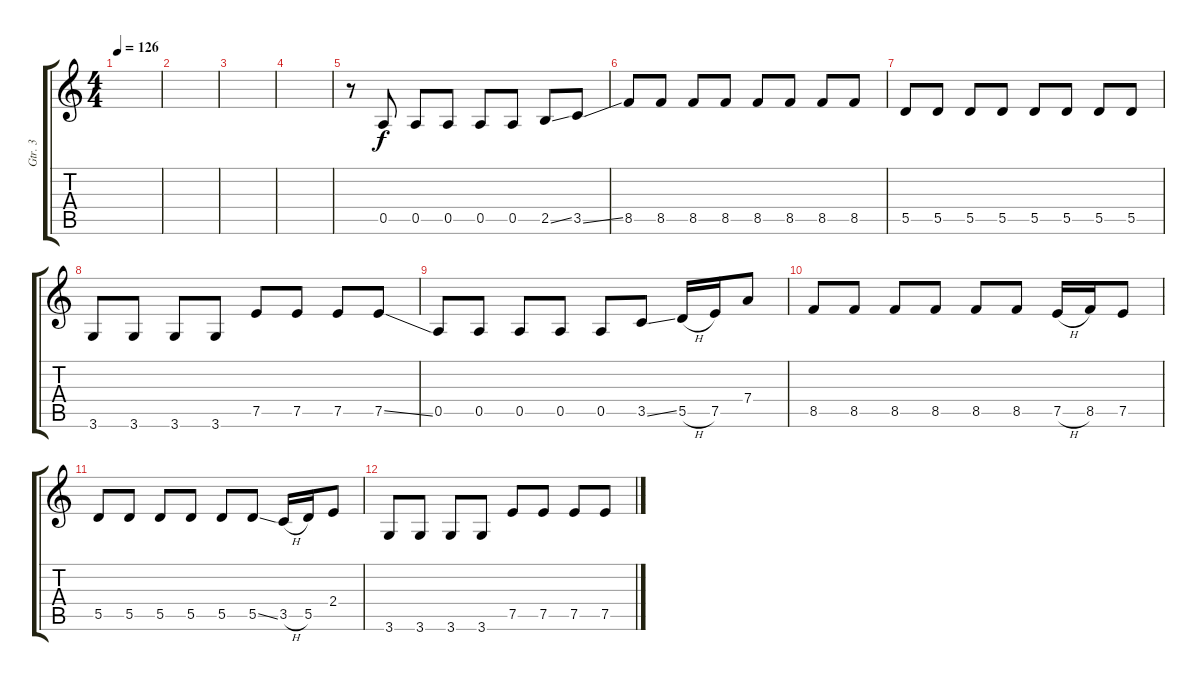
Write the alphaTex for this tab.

\track ("Gtr. 3" "Gtr. 3") {instrument electricguitarclean}
\staff {score tabs}
\tuning (E4 B3 G3 D3 A2 E2) {hide}
\ts (4 4)
\tempo 126
\clef g2
\ks c
|
|
|
|
r.8 0.5.8 0.5.8 0.5.8 0.5.8 0.5.8 2.5{ss}.8 3.5{ss}.8 |
8.5.8 8.5.8 8.5.8 8.5.8 8.5.8 8.5.8 8.5.8 8.5.8 |
5.5.8 5.5.8 5.5.8 5.5.8 5.5.8 5.5.8 5.5.8 5.5.8 |
3.6.8 3.6.8 3.6.8 3.6.8 7.5.8 7.5.8 7.5.8 7.5{ss}.8 |
0.5.8 0.5.8 0.5.8 0.5.8 0.5.8 3.5{ss}.8 5.5{h}.16 7.5.16 7.4.8 |
8.5.8 8.5.8 8.5.8 8.5.8 8.5.8 8.5.8 7.5{h}.16 8.5.16 7.5.8 |
5.5.8 5.5.8 5.5.8 5.5.8 5.5.8 5.5{ss}.8 3.5{h}.16 5.5.16 2.4.8 |
3.6.8 3.6.8 3.6.8 3.6.8 7.5.8 7.5.8 7.5.8 7.5.8
